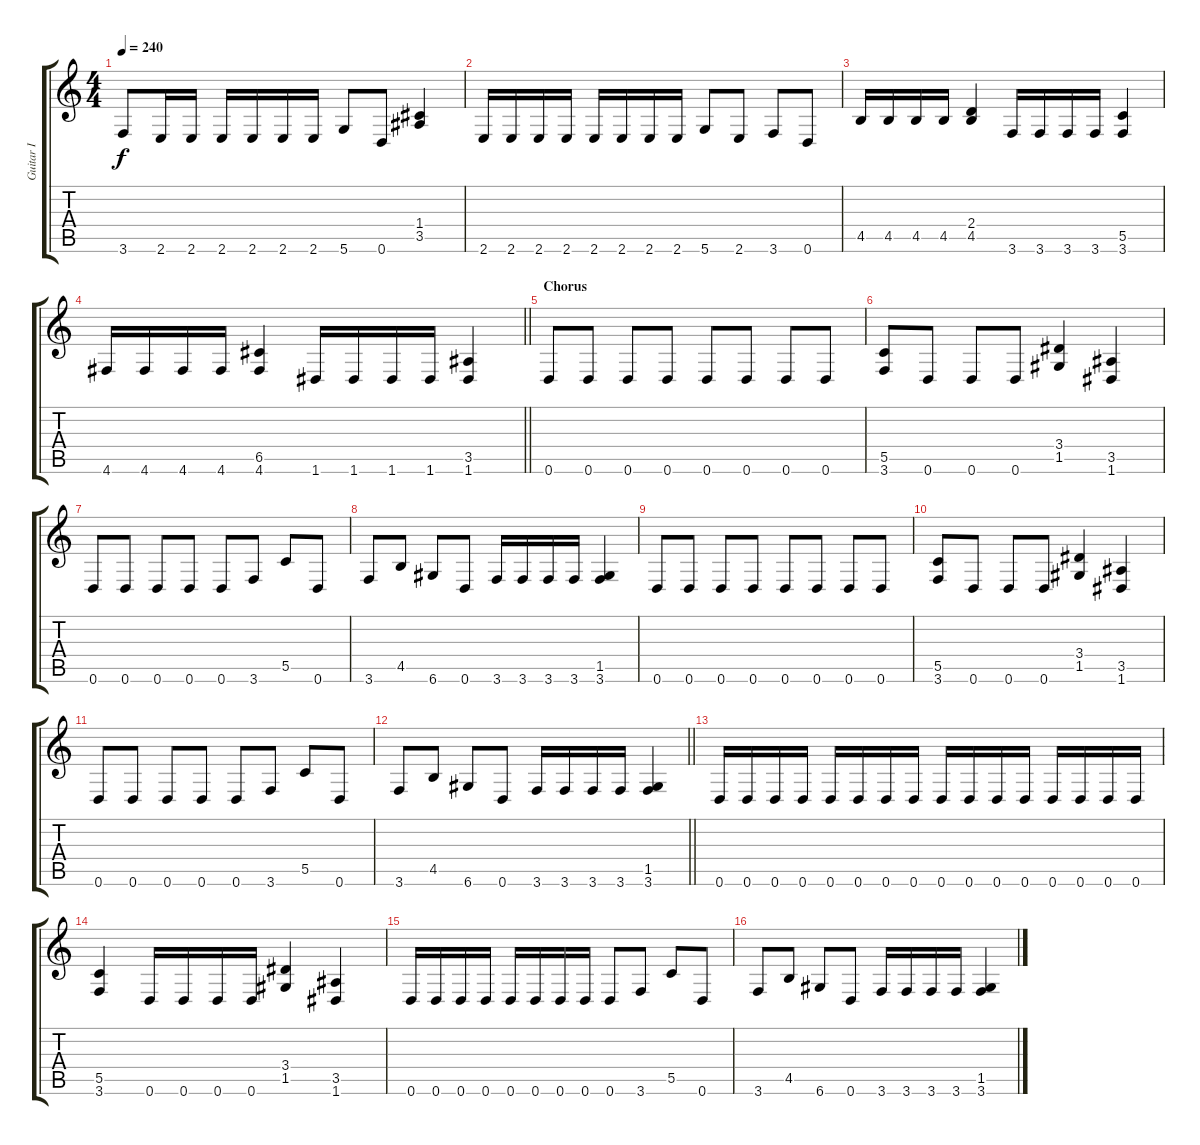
\track ("Guitar I" "Guitar I") {instrument distortionguitar}
\staff {score tabs}
\tuning (D4 A3 F3 C3 G2 D2) {hide}
\ts (4 4)
\tempo 240
\clef g2
\ks c
3.6.8{dy f} 2.6.16 2.6.16 2.6.16 2.6.16 2.6.16 2.6.16 5.6.8 0.6.8 (1.4 3.5).4 |
2.6.16 2.6.16 2.6.16 2.6.16 2.6.16 2.6.16 2.6.16 2.6.16 5.6.8 2.6.8 3.6.8 0.6.8 |
4.5.16 4.5.16 4.5.16 4.5.16 (2.4 4.5).4 3.6.16 3.6.16 3.6.16 3.6.16 (5.5 3.6).4 |
\barLineRight lightlight
4.6.16 4.6.16 4.6.16 4.6.16 (6.5 4.6).4 1.6.16 1.6.16 1.6.16 1.6.16 (3.5 1.6).4 |
\section ("" "Chorus")
0.6.8 0.6.8 0.6.8 0.6.8 0.6.8 0.6.8 0.6.8 0.6.8 |
(5.5 3.6).8 0.6.8 0.6.8 0.6.8 (3.4 1.5).4 (3.5 1.6).4 |
0.6.8 0.6.8 0.6.8 0.6.8 0.6.8 3.6.8 5.5.8 0.6.8 |
3.6.8 4.5.8 6.6.8 0.6.8 3.6.16 3.6.16 3.6.16 3.6.16 (1.5 3.6).4 |
0.6.8 0.6.8 0.6.8 0.6.8 0.6.8 0.6.8 0.6.8 0.6.8 |
(5.5 3.6).8 0.6.8 0.6.8 0.6.8 (3.4 1.5).4 (3.5 1.6).4 |
0.6.8 0.6.8 0.6.8 0.6.8 0.6.8 3.6.8 5.5.8 0.6.8 |
\barLineRight lightlight
3.6.8 4.5.8 6.6.8 0.6.8 3.6.16 3.6.16 3.6.16 3.6.16 (1.5 3.6).4 |
\section ("" "")
0.6.16 0.6.16 0.6.16 0.6.16 0.6.16 0.6.16 0.6.16 0.6.16 0.6.16 0.6.16 0.6.16 0.6.16 0.6.16 0.6.16 0.6.16 0.6.16 |
(5.5 3.6).4 0.6.16 0.6.16 0.6.16 0.6.16 (3.4 1.5).4 (3.5 1.6).4 |
0.6.16 0.6.16 0.6.16 0.6.16 0.6.16 0.6.16 0.6.16 0.6.16 0.6.8 3.6.8 5.5.8 0.6.8 |
3.6.8 4.5.8 6.6.8 0.6.8 3.6.16 3.6.16 3.6.16 3.6.16 (1.5 3.6).4
